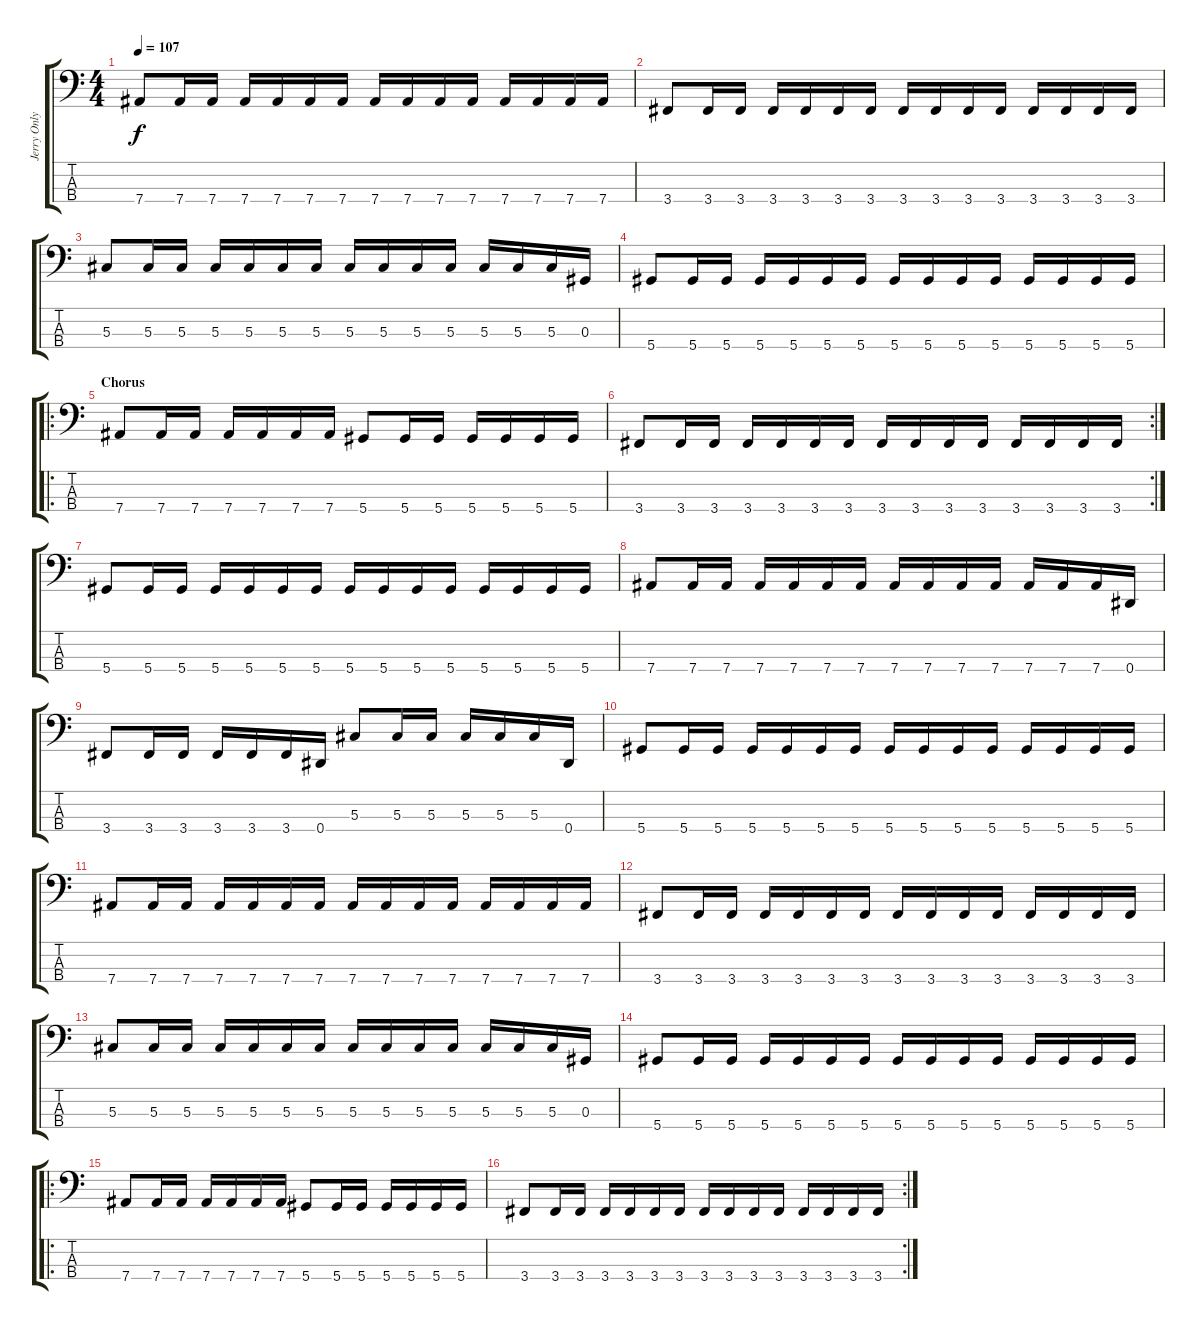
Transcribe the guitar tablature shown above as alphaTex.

\track ("Jerry Only (distortion bass)" "Jerry Only") {instrument distortionguitar}
\staff {score tabs}
\tuning (Gb2 Db2 Ab1 Eb1) {hide}
\ts (4 4)
\tempo 107
\clef f4
\ks c
7.4.8{dy f} 7.4.16 7.4.16 7.4.16 7.4.16 7.4.16 7.4.16 7.4.16 7.4.16 7.4.16 7.4.16 7.4.16 7.4.16 7.4.16 7.4.16 |
3.4.8 3.4.16 3.4.16 3.4.16 3.4.16 3.4.16 3.4.16 3.4.16 3.4.16 3.4.16 3.4.16 3.4.16 3.4.16 3.4.16 3.4.16 |
5.3.8 5.3.16 5.3.16 5.3.16 5.3.16 5.3.16 5.3.16 5.3.16 5.3.16 5.3.16 5.3.16 5.3.16 5.3.16 5.3.16 0.3.16 |
5.4.8 5.4.16 5.4.16 5.4.16 5.4.16 5.4.16 5.4.16 5.4.16 5.4.16 5.4.16 5.4.16 5.4.16 5.4.16 5.4.16 5.4.16 |
\ro
\section ("" "Chorus")
7.4.8 7.4.16 7.4.16 7.4.16 7.4.16 7.4.16 7.4.16 5.4.8 5.4.16 5.4.16 5.4.16 5.4.16 5.4.16 5.4.16 |
\rc 2
3.4.8 3.4.16 3.4.16 3.4.16 3.4.16 3.4.16 3.4.16 3.4.16 3.4.16 3.4.16 3.4.16 3.4.16 3.4.16 3.4.16 3.4.16 |
5.4.8 5.4.16 5.4.16 5.4.16 5.4.16 5.4.16 5.4.16 5.4.16 5.4.16 5.4.16 5.4.16 5.4.16 5.4.16 5.4.16 5.4.16 |
7.4.8 7.4.16 7.4.16 7.4.16 7.4.16 7.4.16 7.4.16 7.4.16 7.4.16 7.4.16 7.4.16 7.4.16 7.4.16 7.4.16 0.4.16 |
3.4.8 3.4.16 3.4.16 3.4.16 3.4.16 3.4.16 0.4.16 5.3.8 5.3.16 5.3.16 5.3.16 5.3.16 5.3.16 0.4.16 |
5.4.8 5.4.16 5.4.16 5.4.16 5.4.16 5.4.16 5.4.16 5.4.16 5.4.16 5.4.16 5.4.16 5.4.16 5.4.16 5.4.16 5.4.16 |
7.4.8 7.4.16 7.4.16 7.4.16 7.4.16 7.4.16 7.4.16 7.4.16 7.4.16 7.4.16 7.4.16 7.4.16 7.4.16 7.4.16 7.4.16 |
3.4.8 3.4.16 3.4.16 3.4.16 3.4.16 3.4.16 3.4.16 3.4.16 3.4.16 3.4.16 3.4.16 3.4.16 3.4.16 3.4.16 3.4.16 |
5.3.8 5.3.16 5.3.16 5.3.16 5.3.16 5.3.16 5.3.16 5.3.16 5.3.16 5.3.16 5.3.16 5.3.16 5.3.16 5.3.16 0.3.16 |
5.4.8 5.4.16 5.4.16 5.4.16 5.4.16 5.4.16 5.4.16 5.4.16 5.4.16 5.4.16 5.4.16 5.4.16 5.4.16 5.4.16 5.4.16 |
\ro
7.4.8 7.4.16 7.4.16 7.4.16 7.4.16 7.4.16 7.4.16 5.4.8 5.4.16 5.4.16 5.4.16 5.4.16 5.4.16 5.4.16 |
\rc 2
3.4.8 3.4.16 3.4.16 3.4.16 3.4.16 3.4.16 3.4.16 3.4.16 3.4.16 3.4.16 3.4.16 3.4.16 3.4.16 3.4.16 3.4.16
